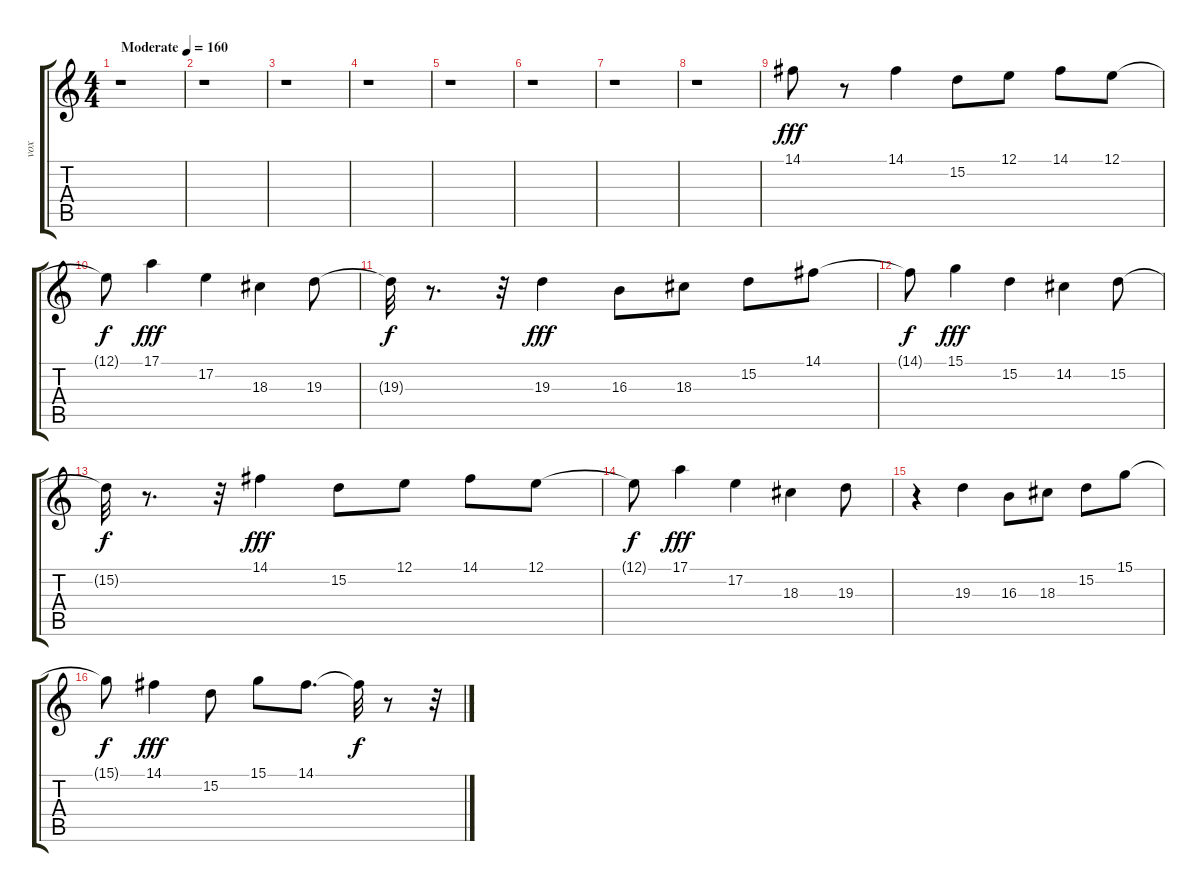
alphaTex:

\track ("vox" "vox") {instrument brightacousticpiano}
\staff {score tabs}
\tuning (E4 B3 G3 D3 A2 E2) {hide}
\ts (4 4)
\tempo (160 "Moderate")
\clef g2
\ks c
r.1{dy fff instrument brightacousticpiano} |
r.1 |
r.1 |
r.1 |
r.1 |
r.1 |
r.1 |
r.1 |
14.1.8 r.8 14.1.4 15.2.8 12.1.8 14.1.8 12.1.8 |
12.1{t}.8{dy f} 17.1.4{dy fff} 17.2.4 18.3.4 19.3.8 |
19.3{t}.32{dy f} r.8{d} r.32 19.3.4{dy fff} 16.3.8 18.3.8 15.2.8 14.1.8 |
14.1{t}.8{dy f} 15.1.4{dy fff} 15.2.4 14.2.4 15.2.8 |
15.2{t}.32{dy f} r.8{d} r.32 14.1.4{dy fff} 15.2.8 12.1.8 14.1.8 12.1.8 |
12.1{t}.8{dy f} 17.1.4{dy fff} 17.2.4 18.3.4 19.3.8 |
r.4 19.3.4 16.3.8 18.3.8 15.2.8 15.1.8 |
15.1{t}.8{dy f} 14.1.4{dy fff} 15.2.8 15.1.8 14.1.8{d} 14.1{t}.32{dy f} r.8 r.32
